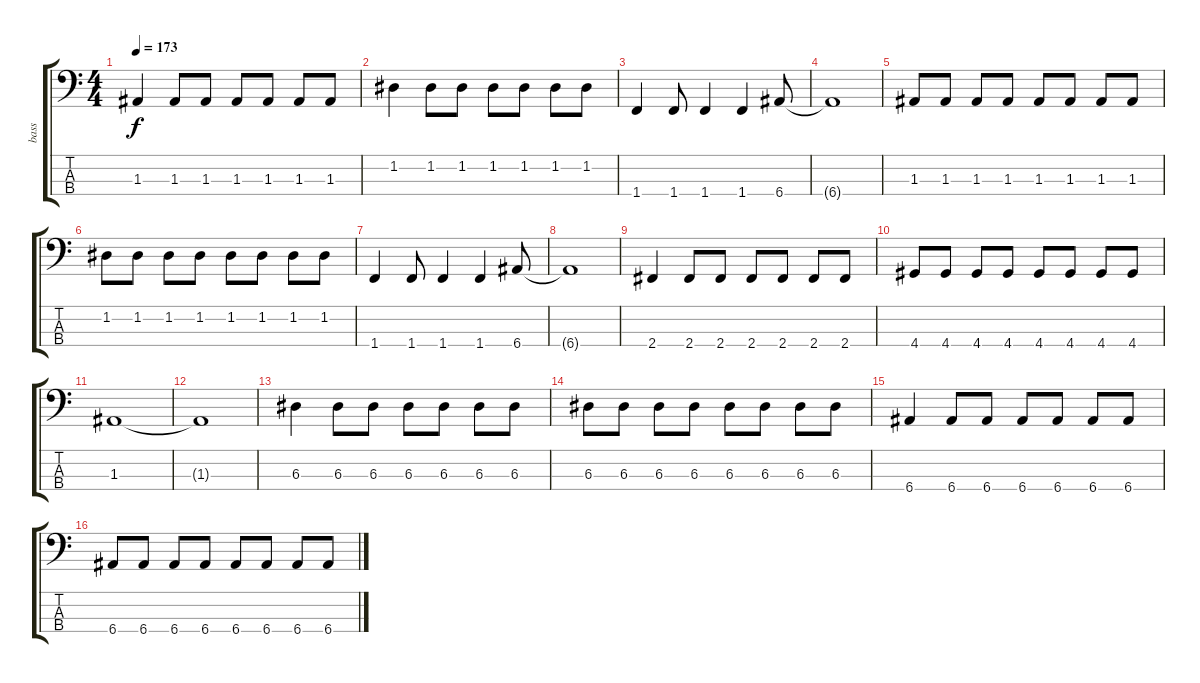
\track ("bass" "bass") {instrument electricbasspick bank 1}
\staff {score tabs}
\tuning (G2 D2 A1 E1) {hide}
\ts (4 4)
\tempo 173
\clef f4
\ks c
1.3.4{dy f} 1.3.8 1.3.8 1.3.8 1.3.8 1.3.8 1.3.8 |
1.2.4 1.2.8 1.2.8 1.2.8 1.2.8 1.2.8 1.2.8 |
1.4.4 1.4.8 1.4.4 1.4.4 6.4.8 |
6.4{t}.1 |
1.3.8 1.3.8 1.3.8 1.3.8 1.3.8 1.3.8 1.3.8 1.3.8 |
1.2.8 1.2.8 1.2.8 1.2.8 1.2.8 1.2.8 1.2.8 1.2.8 |
1.4.4 1.4.8 1.4.4 1.4.4 6.4.8 |
6.4{t}.1 |
2.4.4 2.4.8 2.4.8 2.4.8 2.4.8 2.4.8 2.4.8 |
4.4.8 4.4.8 4.4.8 4.4.8 4.4.8 4.4.8 4.4.8 4.4.8 |
1.3.1 |
1.3{t}.1 |
6.3.4 6.3.8 6.3.8 6.3.8 6.3.8 6.3.8 6.3.8 |
6.3.8 6.3.8 6.3.8 6.3.8 6.3.8 6.3.8 6.3.8 6.3.8 |
6.4.4 6.4.8 6.4.8 6.4.8 6.4.8 6.4.8 6.4.8 |
6.4.8 6.4.8 6.4.8 6.4.8 6.4.8 6.4.8 6.4.8 6.4.8
